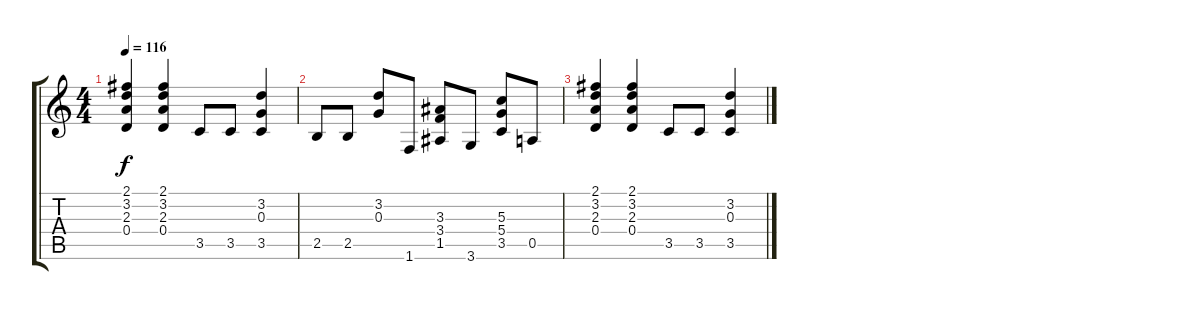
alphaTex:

\track "" {instrument overdrivenguitar}
\staff {score tabs}
\tuning (E4 B3 G3 D3 A2 E2) {hide}
\ts (4 4)
\tempo 116
\clef g2
\ks c
(2.1 3.2 2.3 0.4).4{dy f} (2.1 3.2 2.3 0.4).4 3.5.8 3.5.8 (3.2 0.3 3.5).4 |
2.5.8 2.5.8 (3.2 0.3).8 1.6.8 (3.3 3.4 1.5).8 3.6.8 (5.3 5.4 3.5).8 0.5.8 |
(2.1 3.2 2.3 0.4).4 (2.1 3.2 2.3 0.4).4 3.5.8 3.5.8 (3.2 0.3 3.5).4
